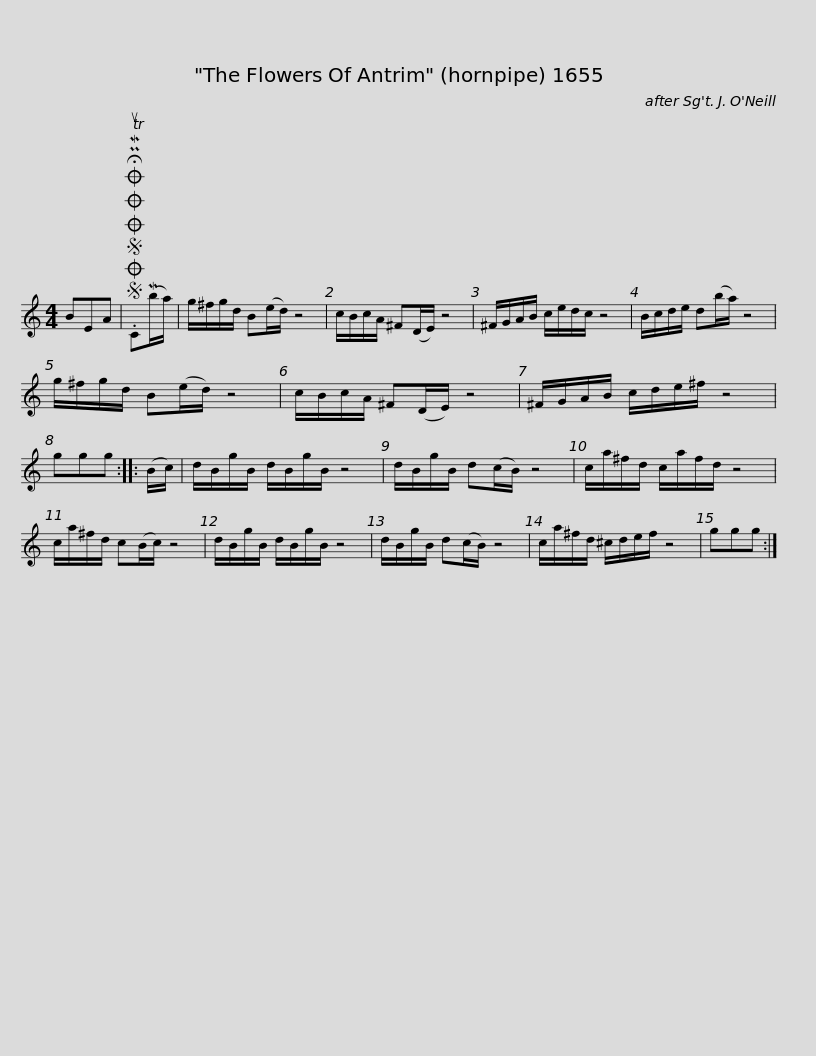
X:1
L:1/8
M:4/4
I:linebreak $
K:C
V:1 treble
V:1
 BEA |SOSOOO .!fermata!PMTuC(Mb/a/) | g/^f/g/d/ B(e/d/) z4 | c/B/c/A/ ^F(D/E/) z4 | ^F/G/A/B/ c/e/d/c/ z4 | %5
 B/c/d/e/ d(b/a/) z4 |$ g/^f/g/d/ B(e/d/) z4 | c/B/c/A/ ^F(D/E/) z4 | ^F/G/A/B/ c/d/e/^f/ z4 | ggg :: %10
 (B/c/) | d/B/g/B/ d/B/g/B/ z4 |$ d/B/g/B/ d(c/B/) z4 | c/a/^f/d/ c/a/f/d/ z4 | c/a/^f/d/ c(B/c/) z4 | %15
 d/B/g/B/ d/B/g/B/ z4 | d/B/g/B/ d(c/B/) z4 |$ c/a/^f/d/ ^c/d/e/f/ z4 | ggg :| %19
